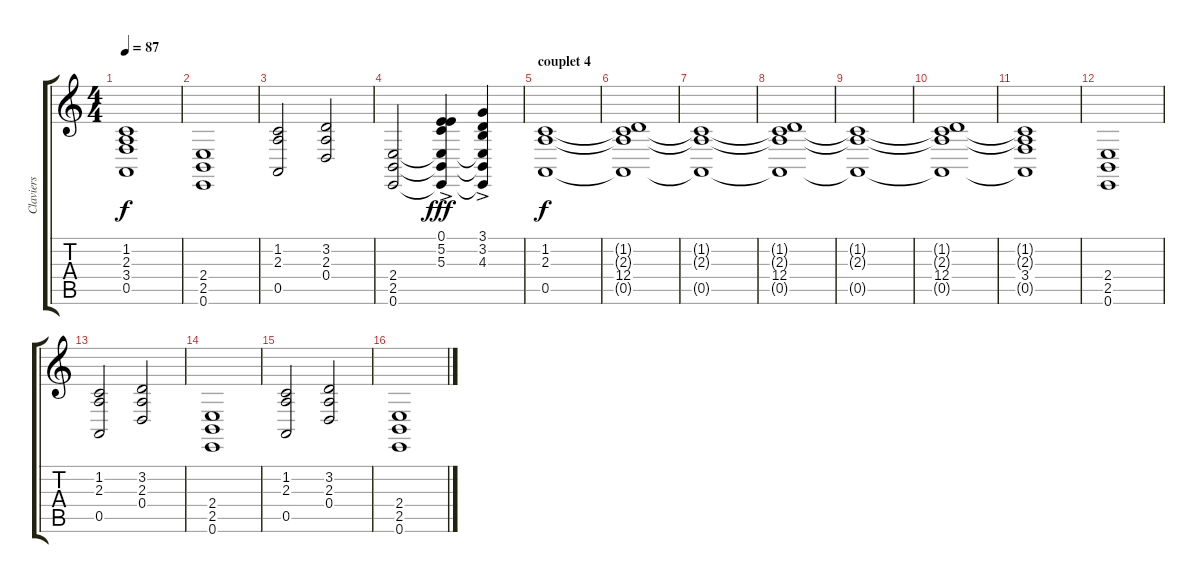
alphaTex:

\track ("Claviers" "Claviers") {instrument drawbarorgan}
\staff {score tabs}
\tuning (E4 B3 G3 D3 A2 E2) {hide}
\ts (4 4)
\tempo 87
\clef g2
\ks c
(1.2{t} 2.3{t} 3.4 0.5{t}).1{dy f} |
(2.4 2.5 0.6).1 |
(1.2 2.3 0.5).2 (3.2 2.3 0.4).2 |
(2.4 2.5 0.6).2 (0.1 5.2{ac} 5.3{ac} 2.4{t} 2.5{t} 0.6{t}).4{dy fff} (3.1 3.2{ac} 4.3{ac} 2.4{t} 2.5{t} 0.6{t}).4 |
\section ("" "couplet 4")
(1.2 2.3 0.5).1{dy f} |
(1.2{t} 2.3{t} 12.4 0.5{t}).1 |
(1.2{t} 2.3{t} 0.5{t}).1 |
(1.2{t} 2.3{t} 12.4 0.5{t}).1 |
(1.2{t} 2.3{t} 0.5{t}).1 |
(1.2{t} 2.3{t} 12.4 0.5{t}).1 |
(1.2{t} 2.3{t} 3.4 0.5{t}).1 |
(2.4 2.5 0.6).1 |
(1.2 2.3 0.5).2 (3.2 2.3 0.4).2 |
(2.4 2.5 0.6).1 |
(1.2 2.3 0.5).2 (3.2 2.3 0.4).2 |
(2.4 2.5 0.6).1
